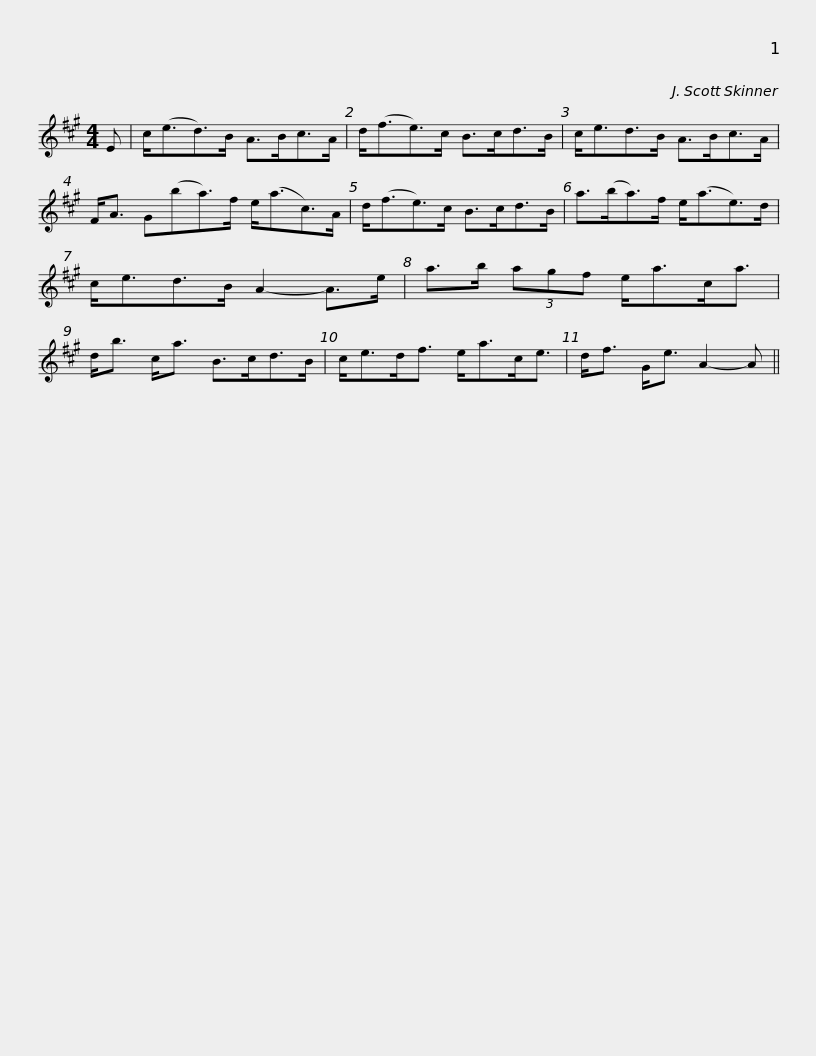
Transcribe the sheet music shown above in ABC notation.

X:1
L:1/8
M:4/4
I:linebreak $
K:A
V:1 treble
V:1
 E | c<(ed>)B A>Bc>A | d<(fe>)c B>cd>B | c<ed>B A>Bc>A | F<A G(ba>)f e<(ac>)A |$ %5
 d<(fe>)c B>cd>B | a>(ba>)f e<(ae>)d | c<ed>B A2- A>e | a>b (3agf e<ac<a |$ d<b c<a B>cd>B | %10
 c<ed<f e<ac<e | d<f G<e A2- A || %12
